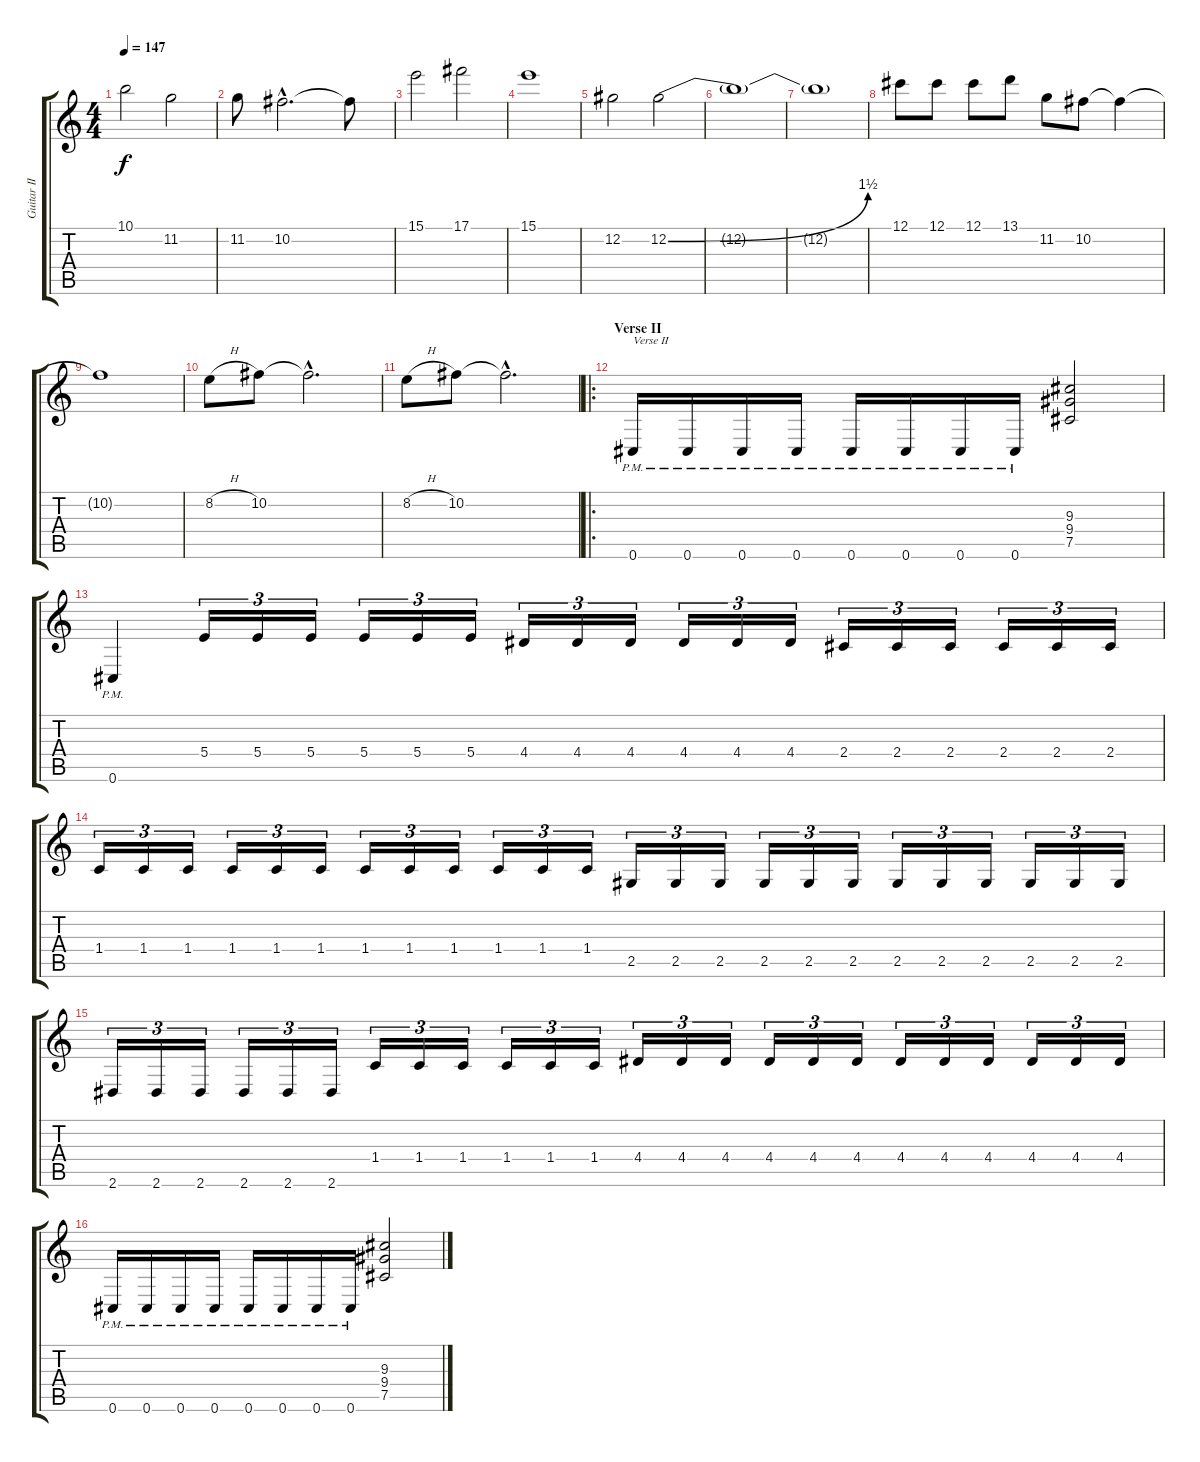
\track ("Guitar II [Roy Kronheim]" "Guitar II ") {instrument distortionguitar}
\staff {score tabs}
\tuning (Db4 Ab3 E3 B2 Gb2 Db2) {hide}
\ts (4 4)
\tempo 147
\clef g2
\ks c
10.1.2{dy f} 11.2.2 |
11.2.8 10.2{hac}.2{d} 10.2{t}.8 |
15.1.2 17.1.2 |
15.1.1 |
12.2.2 12.2{be (bend 0 0 60 6)}.2 |
12.2{t}.1 |
12.2{t}.1 |
12.1.8 12.1.8 12.1.8 13.1.8 11.2.8 10.2.8 10.2{t}.4 |
10.2{t}.1 |
8.2{h}.8 10.2.8 10.2{hac t}.2{d} |
8.2{h}.8 10.2.8 10.2{hac t}.2{d} |
\ro
\section ("" "Verse II")
0.6{pm}.16{txt "Verse II"} 0.6{pm}.16 0.6{pm}.16 0.6{pm}.16 0.6{pm}.16 0.6{pm}.16 0.6{pm}.16 0.6{pm}.16 (9.3 9.4 7.5).2 |
0.6{pm}.4 5.4.16{tu (3 2)} 5.4.16{tu (3 2)} 5.4.16{tu (3 2)} 5.4.16{tu (3 2)} 5.4.16{tu (3 2)} 5.4.16{tu (3 2)} 4.4.16{tu (3 2)} 4.4.16{tu (3 2)} 4.4.16{tu (3 2)} 4.4.16{tu (3 2)} 4.4.16{tu (3 2)} 4.4.16{tu (3 2)} 2.4.16{tu (3 2)} 2.4.16{tu (3 2)} 2.4.16{tu (3 2)} 2.4.16{tu (3 2)} 2.4.16{tu (3 2)} 2.4.16{tu (3 2)} |
1.4.16{tu (3 2)} 1.4.16{tu (3 2)} 1.4.16{tu (3 2)} 1.4.16{tu (3 2)} 1.4.16{tu (3 2)} 1.4.16{tu (3 2)} 1.4.16{tu (3 2)} 1.4.16{tu (3 2)} 1.4.16{tu (3 2)} 1.4.16{tu (3 2)} 1.4.16{tu (3 2)} 1.4.16{tu (3 2)} 2.5.16{tu (3 2)} 2.5.16{tu (3 2)} 2.5.16{tu (3 2)} 2.5.16{tu (3 2)} 2.5.16{tu (3 2)} 2.5.16{tu (3 2)} 2.5.16{tu (3 2)} 2.5.16{tu (3 2)} 2.5.16{tu (3 2)} 2.5.16{tu (3 2)} 2.5.16{tu (3 2)} 2.5.16{tu (3 2)} |
2.6.16{tu (3 2)} 2.6.16{tu (3 2)} 2.6.16{tu (3 2)} 2.6.16{tu (3 2)} 2.6.16{tu (3 2)} 2.6.16{tu (3 2)} 1.4.16{tu (3 2)} 1.4.16{tu (3 2)} 1.4.16{tu (3 2)} 1.4.16{tu (3 2)} 1.4.16{tu (3 2)} 1.4.16{tu (3 2)} 4.4.16{tu (3 2)} 4.4.16{tu (3 2)} 4.4.16{tu (3 2)} 4.4.16{tu (3 2)} 4.4.16{tu (3 2)} 4.4.16{tu (3 2)} 4.4.16{tu (3 2)} 4.4.16{tu (3 2)} 4.4.16{tu (3 2)} 4.4.16{tu (3 2)} 4.4.16{tu (3 2)} 4.4.16{tu (3 2)} |
0.6{pm}.16 0.6{pm}.16 0.6{pm}.16 0.6{pm}.16 0.6{pm}.16 0.6{pm}.16 0.6{pm}.16 0.6{pm}.16 (9.3 9.4 7.5).2
